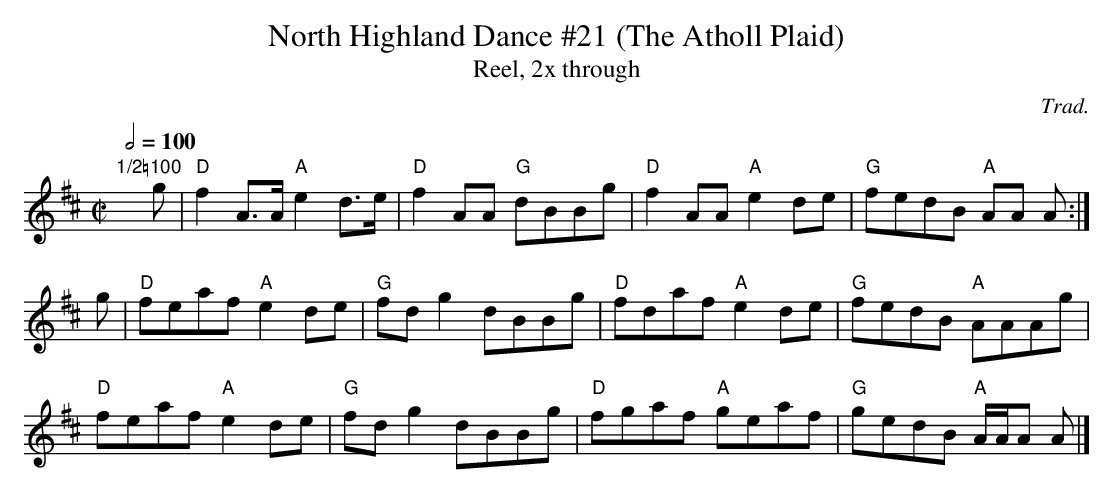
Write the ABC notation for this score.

X:1
T:North Highland Dance #21 (The Atholl Plaid)
T:Reel, 2x through
C:Trad.
M:C|
L:1/8
Q:1/2=100
K:D
"1/2=100"yyg|"D"f2A>A"A"e2d>e|"D"f2AA "G"dBBg|"D"f2AA"A"e2de|"G"fedB "A"AA A:|
g|"D"feaf "A"e2de|"G"fdg2 dBBg|"D"fdaf "A"e2de|"G"fedB "A"AAAg|
"D"feaf "A"e2de|"G"fdg2dBBg|"D"fgaf "A"geaf|"G"gedB "A"A/A/A A|]
